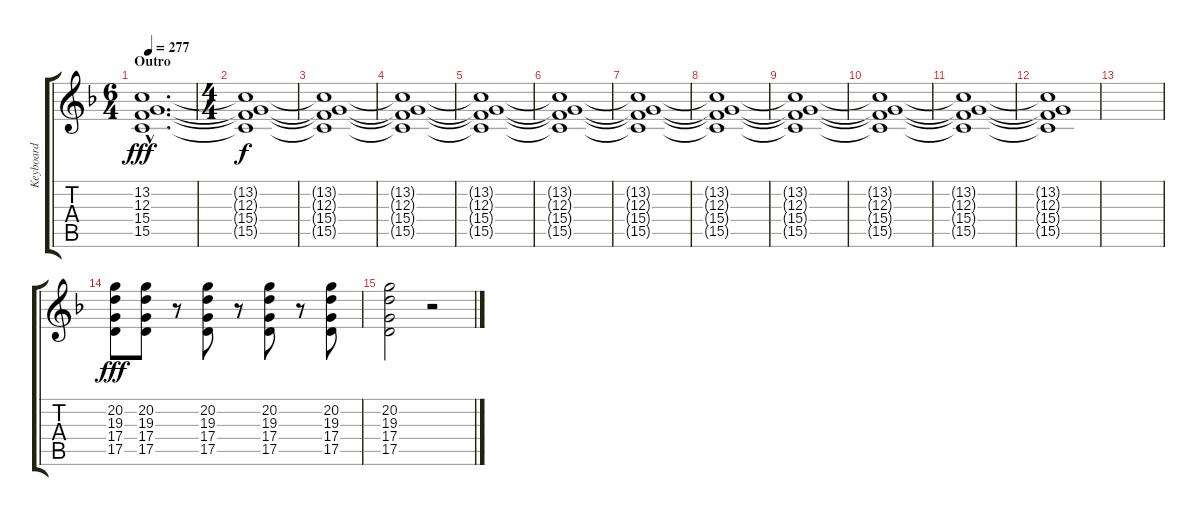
\track ("Keyboard" "Keyboard") {instrument rockorgan}
\staff {score tabs}
\tuning (E4 B3 G3 D3 A2 E2) {hide}
\ts (6 4)
\section ("" "Outro")
\tempo 277
\clef g2
\ks f
(13.2{hac} 12.3{hac} 15.4{hac} 15.5{hac}).1{d dy fff} |
\ts (4 4)
(13.2{t} 12.3{t} 15.4{t} 15.5{t}).1{dy f} |
(13.2{t} 12.3{t} 15.4{t} 15.5{t}).1 |
(13.2{t} 12.3{t} 15.4{t} 15.5{t}).1 |
(13.2{t} 12.3{t} 15.4{t} 15.5{t}).1 |
(13.2{t} 12.3{t} 15.4{t} 15.5{t}).1 |
(13.2{t} 12.3{t} 15.4{t} 15.5{t}).1 |
(13.2{t} 12.3{t} 15.4{t} 15.5{t}).1 |
(13.2{t} 12.3{t} 15.4{t} 15.5{t}).1 |
(13.2{t} 12.3{t} 15.4{t} 15.5{t}).1 |
(13.2{t} 12.3{t} 15.4{t} 15.5{t}).1 |
(13.2{t} 12.3{t} 15.4{t} 15.5{t}).1 |
|
(20.2 19.3 17.4 17.5).8{dy fff} (20.2 19.3 17.4 17.5).8 r.8 (20.2 19.3 17.4 17.5).8 r.8 (20.2 19.3 17.4 17.5).8 r.8 (20.2 19.3 17.4 17.5).8 |
(20.2 19.3 17.4 17.5).2 r.2
